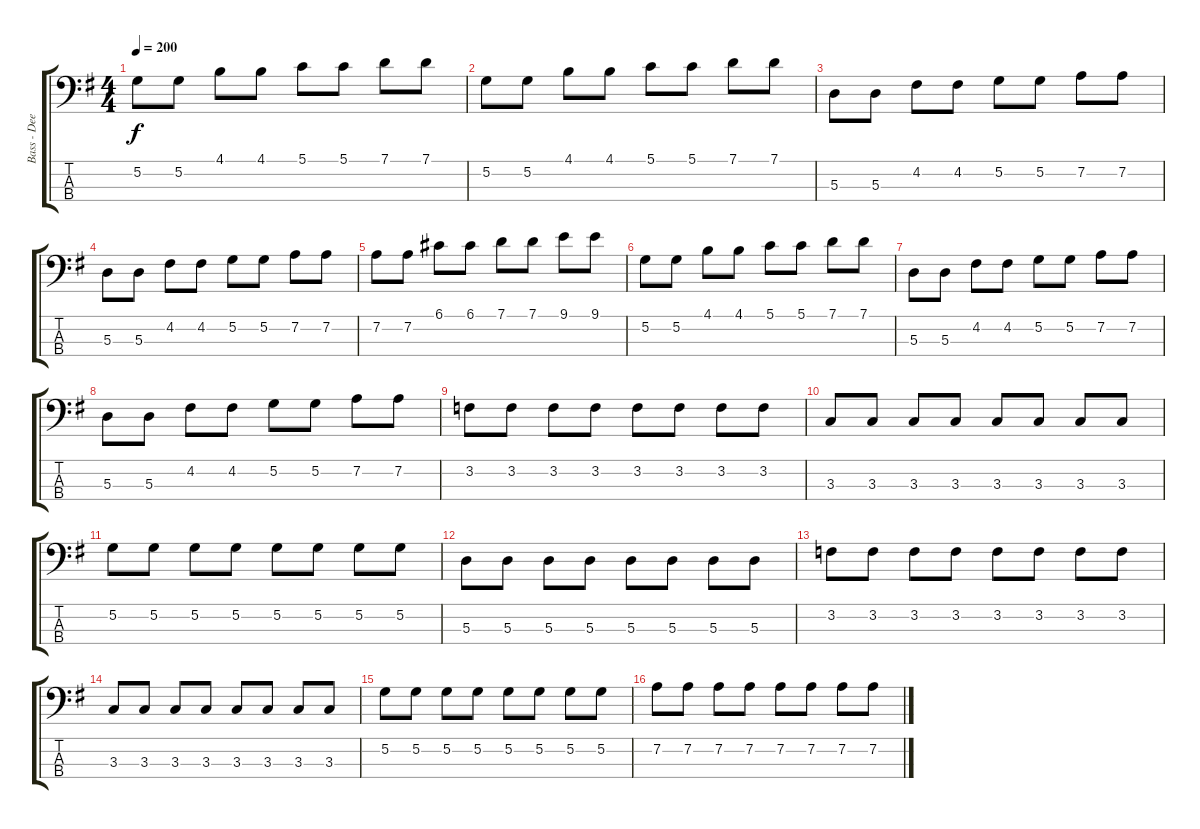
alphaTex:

\track ("Bass - Dee Dee Ramone" "Bass - Dee") {instrument electricbasspick}
\staff {score tabs}
\tuning (G2 D2 A1 E1) {hide}
\ts (4 4)
\tempo 200
\clef f4
\ks g
5.2.8{dy f} 5.2.8 4.1.8 4.1.8 5.1.8 5.1.8 7.1.8 7.1.8 |
5.2.8 5.2.8 4.1.8 4.1.8 5.1.8 5.1.8 7.1.8 7.1.8 |
5.3.8 5.3.8 4.2.8 4.2.8 5.2.8 5.2.8 7.2.8 7.2.8 |
5.3.8 5.3.8 4.2.8 4.2.8 5.2.8 5.2.8 7.2.8 7.2.8 |
7.2.8 7.2.8 6.1.8 6.1.8 7.1.8 7.1.8 9.1.8 9.1.8 |
5.2.8 5.2.8 4.1.8 4.1.8 5.1.8 5.1.8 7.1.8 7.1.8 |
5.3.8 5.3.8 4.2.8 4.2.8 5.2.8 5.2.8 7.2.8 7.2.8 |
5.3.8 5.3.8 4.2.8 4.2.8 5.2.8 5.2.8 7.2.8 7.2.8 |
3.2.8 3.2.8 3.2.8 3.2.8 3.2.8 3.2.8 3.2.8 3.2.8 |
3.3.8 3.3.8 3.3.8 3.3.8 3.3.8 3.3.8 3.3.8 3.3.8 |
5.2.8 5.2.8 5.2.8 5.2.8 5.2.8 5.2.8 5.2.8 5.2.8 |
5.3.8 5.3.8 5.3.8 5.3.8 5.3.8 5.3.8 5.3.8 5.3.8 |
3.2.8 3.2.8 3.2.8 3.2.8 3.2.8 3.2.8 3.2.8 3.2.8 |
3.3.8 3.3.8 3.3.8 3.3.8 3.3.8 3.3.8 3.3.8 3.3.8 |
5.2.8 5.2.8 5.2.8 5.2.8 5.2.8 5.2.8 5.2.8 5.2.8 |
7.2.8 7.2.8 7.2.8 7.2.8 7.2.8 7.2.8 7.2.8 7.2.8
